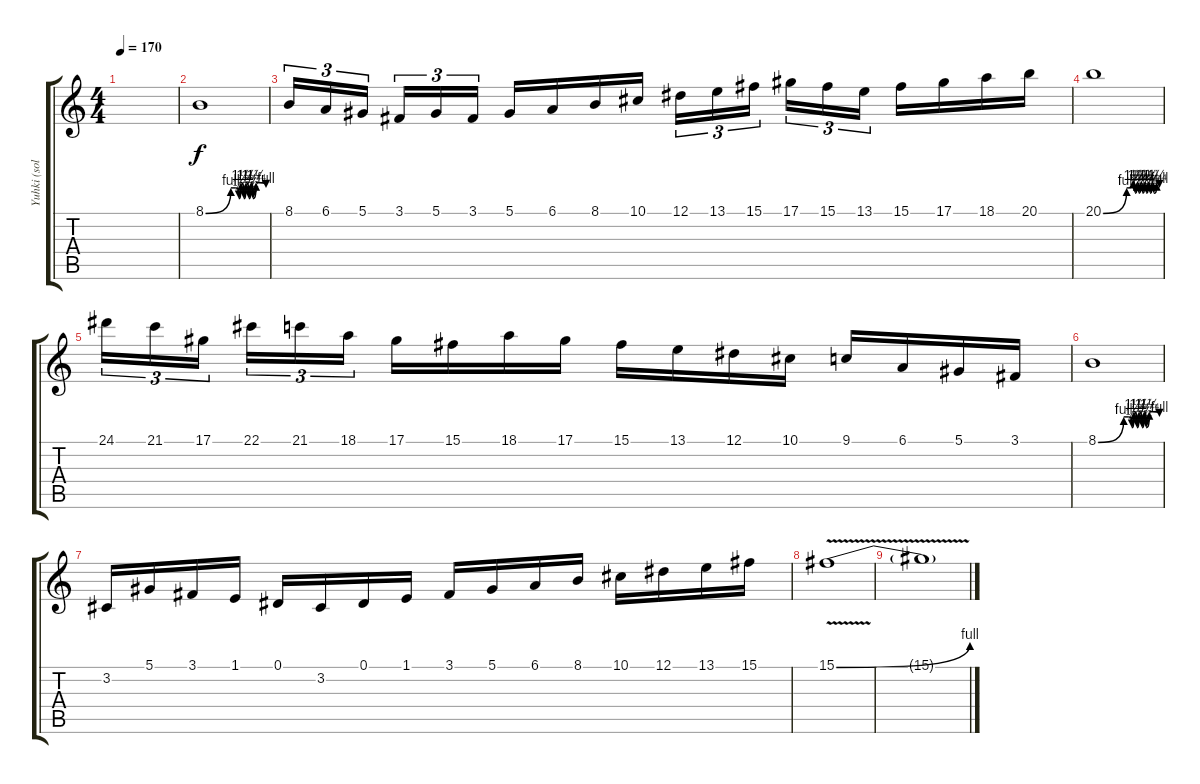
\track ("Yuhki (solos)" "Yuhki (sol") {instrument lead1square}
\staff {score tabs}
\tuning (Eb4 Bb3 Gb3 Db3 Ab2 Eb2) {hide}
\ts (4 4)
\tempo 170
\clef g2
\ks c
|
8.1{be (custom 0 0 25 4 30 4 33 2 35 5 38 2 40 5 43 2 45 5 47 2 50 5 60 4)}.1 |
8.1.16{tu (3 2)} 6.1.16{tu (3 2)} 5.1.16{tu (3 2) beam splitsecondary} 3.1.16{tu (3 2)} 5.1.16{tu (3 2)} 3.1.16{tu (3 2)} 5.1.16 6.1.16 8.1.16 10.1.16 12.1.16{tu (3 2)} 13.1.16{tu (3 2)} 15.1.16{tu (3 2) beam splitsecondary} 17.1.16{tu (3 2)} 15.1.16{tu (3 2)} 13.1.16{tu (3 2)} 15.1.16 17.1.16 18.1.16 20.1.16 |
20.1{be (custom 0 0 25 4 30 4 32 5 34 3 36 5 38 3 40 5 42 3 44 5 46 3 48 5 50 3 52 5 54 3 57 5 60 4)}.1 |
24.1.16{tu (3 2)} 21.1.16{tu (3 2)} 17.1.16{tu (3 2) beam splitsecondary} 22.1.16{tu (3 2)} 21.1.16{tu (3 2)} 18.1.16{tu (3 2)} 17.1.16 15.1.16 18.1.16 17.1.16 15.1.16 13.1.16 12.1.16 10.1.16 9.1.16 6.1.16 5.1.16 3.1.16 |
8.1{be (custom 0 0 25 4 30 4 33 2 35 5 38 2 40 5 43 2 45 5 47 2 50 5 60 4)}.1 |
3.2.16 5.1.16 3.1.16 1.1.16 0.1.16 3.2.16 0.1.16 1.1.16 3.1.16 5.1.16 6.1.16 8.1.16 10.1.16 12.1.16 13.1.16 15.1.16 |
15.1{be (bend 0 0 60 4) v}.1 |
15.1{t}.1
